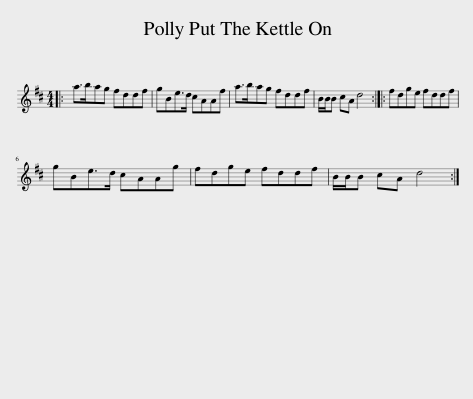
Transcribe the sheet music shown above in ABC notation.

X:1
L:1/8
M:4/4
I:linebreak $
K:D
V:1 treble
V:1
|: a>bag fddf | gBe>d cAAf | a>bag fddf | B/B/B cA d4 :: fdge fddf |$ %5
 gBe>d cAAg | fdge fddf | B/B/B cA d4 :| %8
